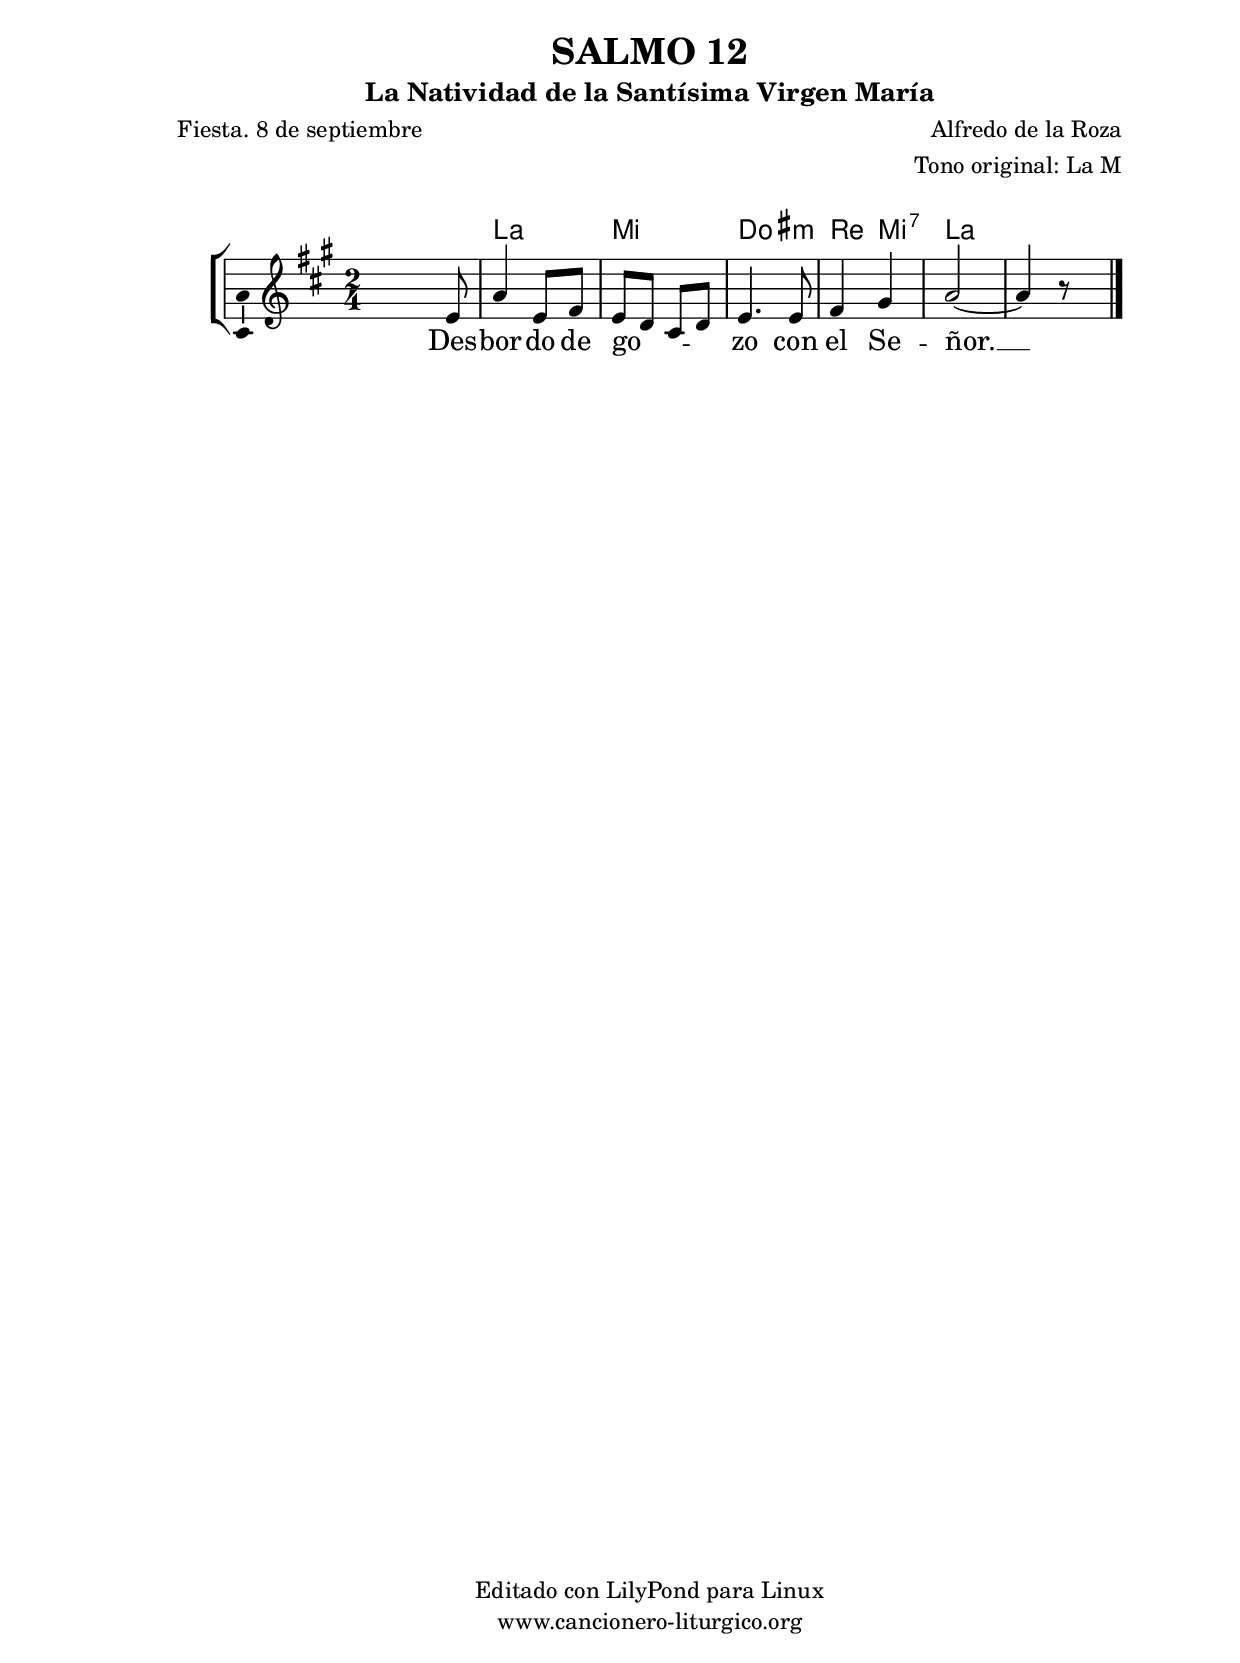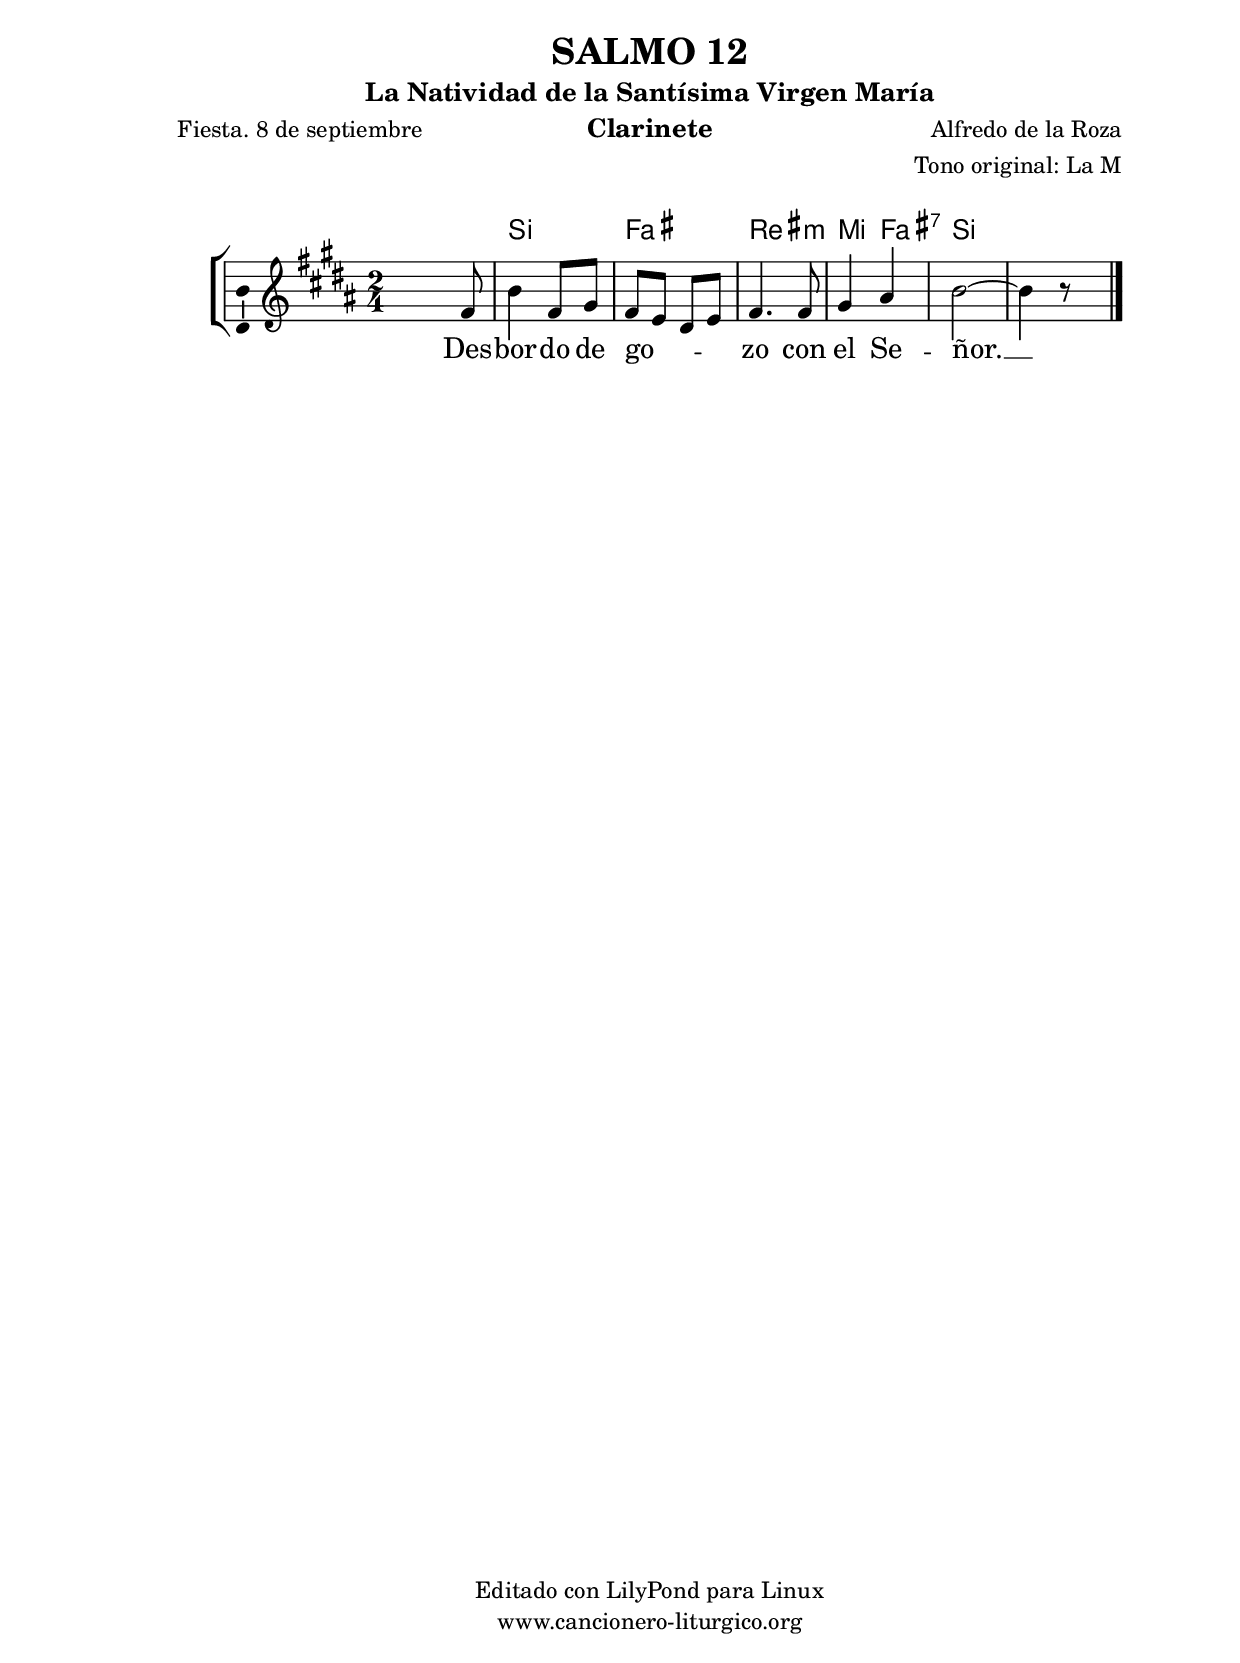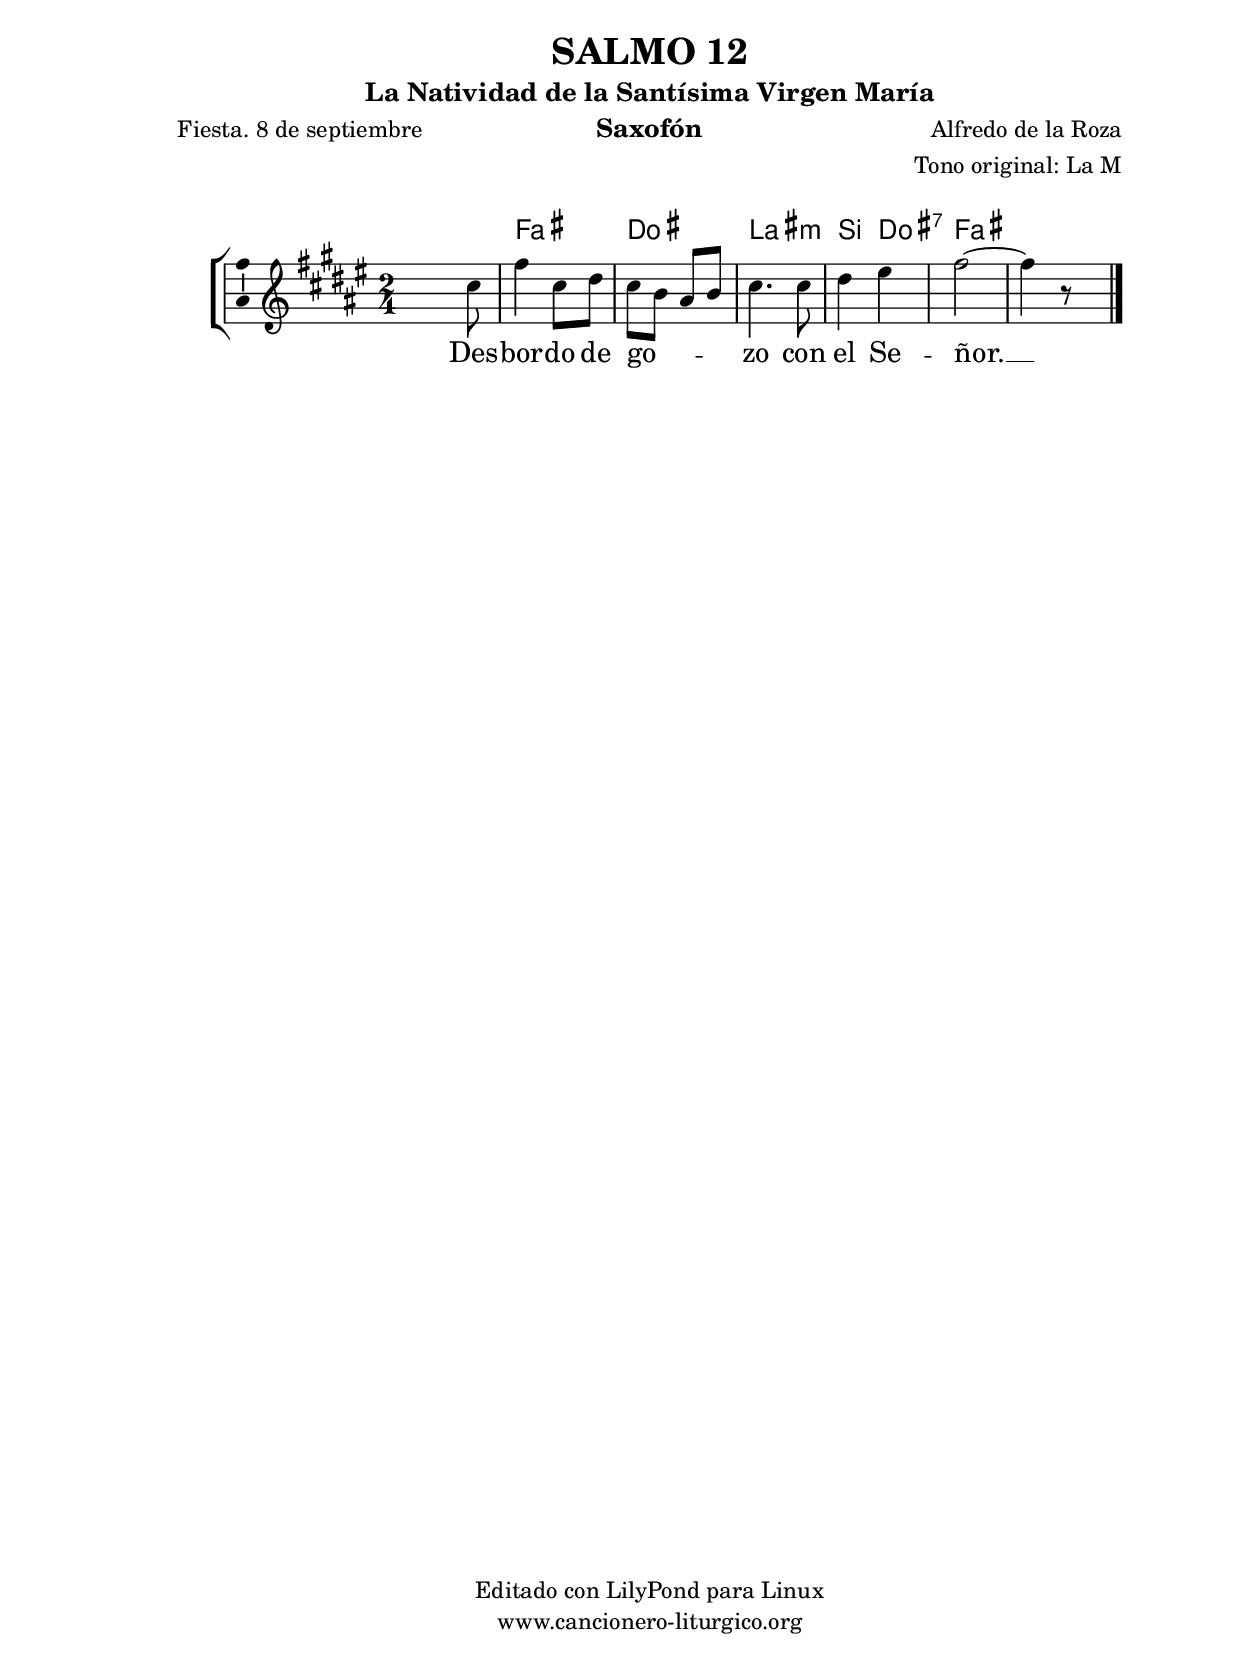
%
%para convertir .midi en .wav:
%timidity filename.midi -Ow -o finename.wav
%
%
%Para convertir de .wav a .mp3:
%lame -h -m j filename.wav
%
%
%para escuchar el midi:
%timidity nombrefichero.midi
%


%versión de lilypond para la que se ha escrito esta partitura:
\version "2.16.0"

	%Tamaño papel
	#(set-default-paper-size "a4")
	%Tamaño partitura
	#(set-global-staff-size 20)
	%No responde al pulsar sobre una nota
	#(ly:set-option 'point-and-click #f)

%parámetros del encabezamiento:
\header {
	title = "SALMO 12"
	subtitle = "La Natividad de la Santísima Virgen María"
	composer = "Alfredo de la Roza"
	poet = "Fiesta. 8 de septiembre"
	meter = ""
%	arranger = "http://www.youtube.com/watch?v=xZTQJMvWm40"
	arranger = "Tono original: La M"
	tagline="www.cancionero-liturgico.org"
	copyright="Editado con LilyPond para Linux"
	}

%parámetros asociados al papel:
\paper  {
	oddHeaderMarkup = \markup {\fill-line { \on-the-fly #not-first-page \fromproperty #'header:title \on-the-fly #not-first-page \fromproperty #'header:composer }}
	evenHeaderMarkup = \markup {\fill-line { \fromproperty #'header:composer \fromproperty #'header:title }}
	#(set-paper-size "a4")
	print-page-number = ##f
	first-page-number = 1
	print-first-page-number = ##f
%	head-separation = 3.0 \cm
	top-margin = 2.0 \cm
	bottom-margin = 0.5\cm
%%%	bottom-margin = -1.0\cm
	left-margin = 3.0 \cm
	line-width = 16.0 \cm 
	indent = 8\mm
	interscoreline = 2.\mm
	between-system-space = 15\mm
%	para que las partituras no llenen la hoja:
	ragged-bottom = ##t
%	idem para la última hoja:
	ragged-last-bottom = ##f
%	para que las partituras llenen el ancho del papel:
	ragged-last = ##f
	after-title-space = 2.5 \cm
%page-count=1
%system-count=8

	%Flexible Vertical Spacing
%	markup-markup-spacing =
%	#'((basic-distance . 15) (minimum-distance . 15) (padding . 3))
	markup-system-spacing =
	#'((basic-distance . 15) (minimum-distance . 15) (padding . 3))
	system-system-spacing =
	#'((basic-distance . 15) (minimum-distance . 15) (padding . 3))
	score-system-spacing =
	#'((basic-distance . 15) (minimum-distance . 15) (padding . 5))
%	top-system-spacing = % header
%	#'((basic-distance . 8) (minimum-distance . 0) (padding . 3))
%	top-markup-spacing =
%	#'((basic-distance . 20) (minimum-distance . 20) (padding . 3))
	last-bottom-spacing = % footer
	#'((basic-distance . 5) (minimum-distance . 5) (padding . 3))
%	score-markup-spacing =
%	#'((basic-distance . 16) (minimum-distance . 13) (padding . 3))

	}


%parámetros que afectan a toda la partitura:
global =  {
	%clave de sol (G):
	\clef G
	%armadura:
%	\transpose fis a
	\key a \major
	\tempo 4=75
	\set Score.tempoHideNote = ##t
	}


acordes = {
	\italianChords
	\chordmode {
%	\transpose fis a
{

s2
a2 e cis:m d4 e:7 a2 s

	}
	}
}

melodia = 
%\transpose fis a
{
	\relative c'{
	\time 2/4

s4 s8 e8
a4 e8 fis
e8 d cis d
e4. e8
fis4 gis
a2~
a4 r8 s8


	\bar "|."
	}
	}


texto = \lyricmode {
Des -- bor -- do de go -- _ _ _ zo con el Se -- ñor. __
	}


acordesStaff = \context ChordNames = acordesStaff <<
	\set chordChanges = ##t
	\acordes
	>>


vozStaff = \context Voice = vozStaff
\with {\consists "Ambitus_engraver"}
<<
%	\set Staff.instrumentName = ""
%	\set Staff.shortInstrumentName = ""
%	\set Staff.midiInstrument = #"clarinet"
%	\set Staff.midiInstrument = #"cello"
%	\set Staff.midiInstrument = #"flute"
	\set Staff.midiInstrument = #"electric guitar (jazz)"
%	\set Staff.midiInstrument = #"english horn"
%	\set Staff.midiInstrument = #"violin"
%	\set Staff.midiInstrument = #"glockenspiel"
	\set Staff.midiMinimumVolume = #0.7
	\set Staff.midiMaximumVolume = #0.9
	\global
	\melodia
	>>


textoStaff = \context Lyrics = textoStaff <<
	\lyricsto vozStaff \texto
	>>

\book {
	\score {
		\context ChoirStaff {
			\override StaffGroup.SystemStartBracket #'collapse-height = #1
			\override Score.SystemStartBar #'collapse-height = #1
			<<
			\acordesStaff
			\vozStaff
			\textoStaff
			>>
			}
		\layout {
	    		\context {
				\Lyrics
				\override LyricText #'font-size = #2
				}
	   		 \context {
				\Score
				%fontSize = #3
				\override StaffSymbol #'staff-space = #(magstep +3)
				%\override Beam #'thickness = #0.55
				%\override SpacingSpanner #'spacing-increment = #1.0
				%\override Slur #'height-limit = #1.5
				}
			}
		}
	\score {
		\unfoldRepeats
		\context ChoirStaff {
			<<
			\acordesStaff
			\vozStaff
			>>
			}
		\midi {
	  		\context {
	  			\Score
				tempoWholesPerMinute = #(ly:make-moment 70 4)
				}
			}
		}
	}

%Partitura para clarinete
#(define output-suffix "C")
\book {
	\header{
		instrument = "Clarinete"
		}
	\score {
		\context ChoirStaff {
			\override StaffGroup.SystemStartBracket #'collapse-height = #1
			\override Score.SystemStartBar #'collapse-height = #1
\transpose c d
			<<
			\acordesStaff
			\vozStaff
			\textoStaff
			>>
			}
		\layout {
	    		\context {
				\Lyrics
				\override LyricText #'font-size = #2
				}
	   		 \context {
				\Score
				%fontSize = #3
				\override StaffSymbol #'staff-space = #(magstep +3)
				%\override Beam #'thickness = #0.55
				%\override SpacingSpanner #'spacing-increment = #1.0
				%\override Slur #'height-limit = #1.5
				}
			}
		}
	}

%Partitura para saxofón
#(define output-suffix "S")
\book {
	\header{
		instrument = "Saxofón"
		}
	\score {
		\context ChoirStaff {
			\override StaffGroup.SystemStartBracket #'collapse-height = #1
			\override Score.SystemStartBar #'collapse-height = #1
\transpose c a
			<<
			\acordesStaff
			\vozStaff
			\textoStaff
			>>
			}
		\layout {
	    		\context {
				\Lyrics
				\override LyricText #'font-size = #2
				}
	   		 \context {
				\Score
				%fontSize = #3
				\override StaffSymbol #'staff-space = #(magstep +3)
				%\override Beam #'thickness = #0.55
				%\override SpacingSpanner #'spacing-increment = #1.0
				%\override Slur #'height-limit = #1.5
				}
			}
		}
	}

